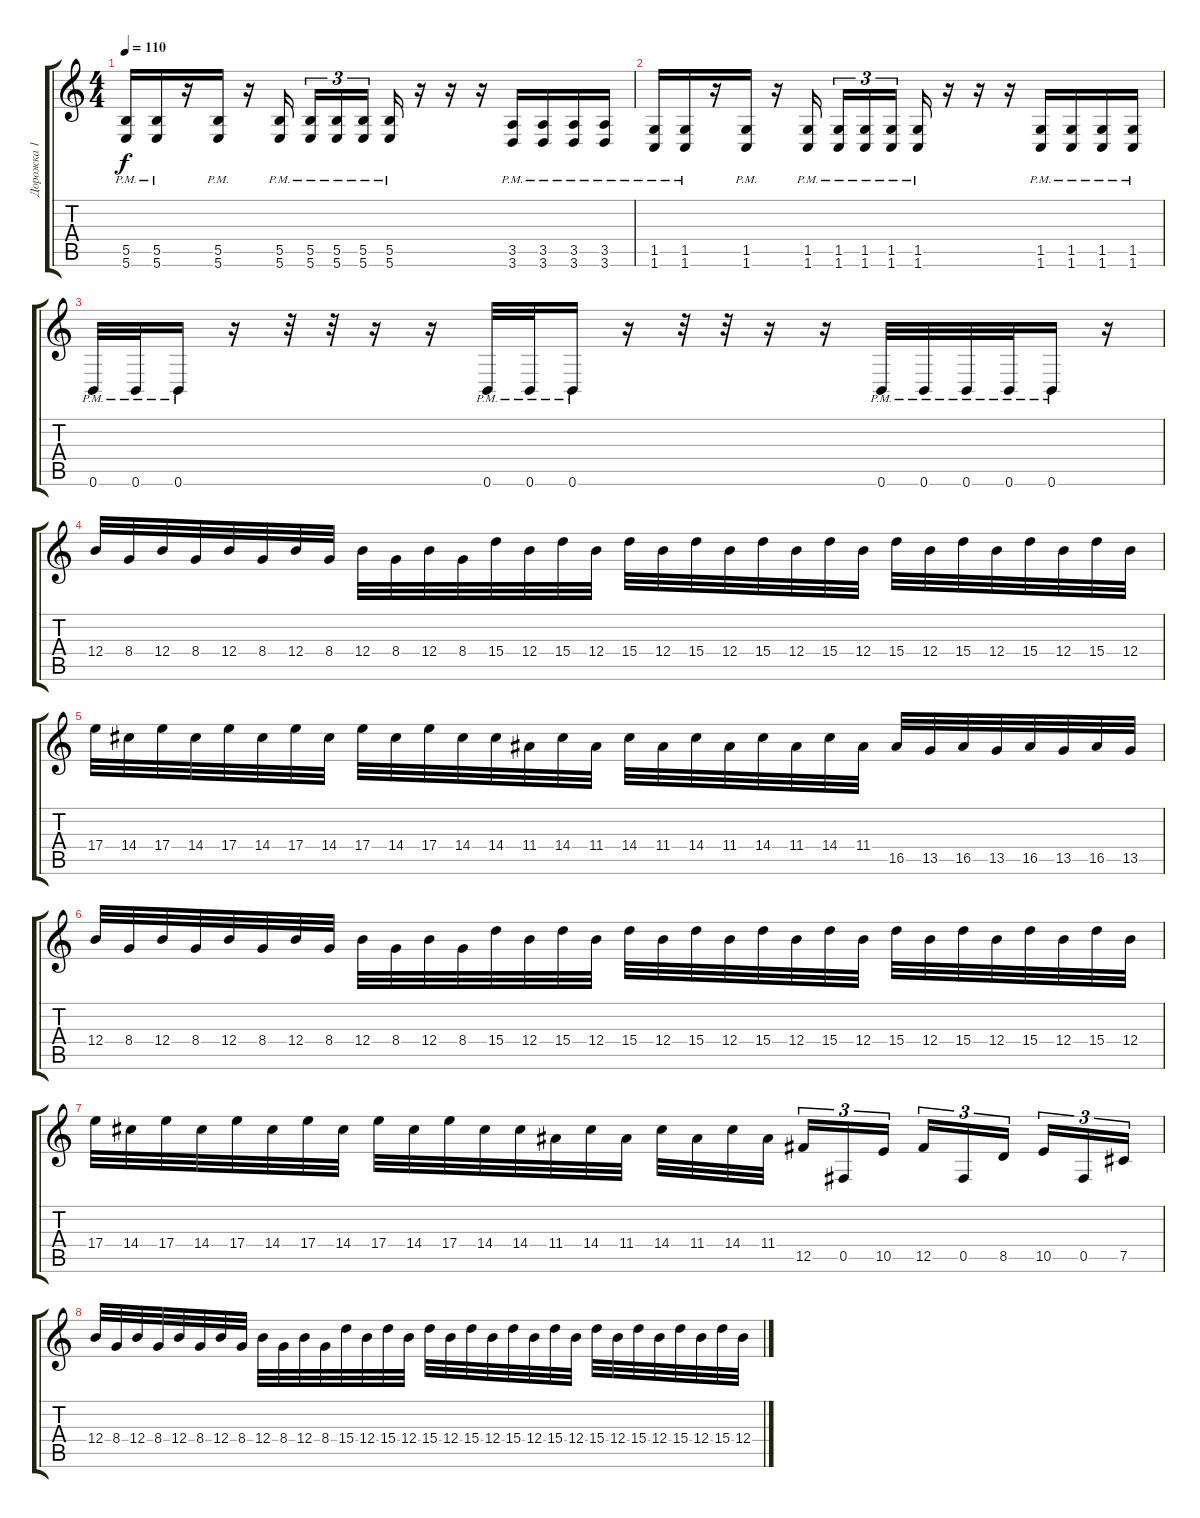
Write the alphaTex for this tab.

\track ("Дорожка 1" "Дорожка 1") {instrument distortionguitar}
\staff {score tabs}
\tuning (Db4 Ab3 E3 B2 Gb2 B1) {hide}
\ts (4 4)
\tempo 110
\clef g2
\ks c
(5.5{pm} 5.6).16{dy f} (5.5{pm} 5.6).16 r.16 (5.5{pm} 5.6).16 r.16 (5.5{pm} 5.6).16 (5.5{pm} 5.6).16{tu (3 2)} (5.5{pm} 5.6).16{tu (3 2)} (5.5{pm} 5.6).16{tu (3 2)} (5.5{pm} 5.6).16 r.16 r.16 r.16 (3.5{pm} 3.6).16 (3.5{pm} 3.6).16 (3.5{pm} 3.6).16 (3.5{pm} 3.6).16 |
(1.5{pm} 1.6).16 (1.5{pm} 1.6).16 r.16 (1.5{pm} 1.6).16 r.16 (1.5{pm} 1.6).16 (1.5{pm} 1.6).16{tu (3 2)} (1.5{pm} 1.6).16{tu (3 2)} (1.5{pm} 1.6).16{tu (3 2)} (1.5{pm} 1.6).16 r.16 r.16 r.16 (1.5{pm} 1.6).16 (1.5{pm} 1.6).16 (1.5{pm} 1.6).16 (1.5{pm} 1.6).16 |
0.6{pm}.32 0.6{pm}.32 0.6{pm}.16 r.16 r.32 r.32 r.16 r.16 0.6{pm}.32 0.6{pm}.32 0.6{pm}.16 r.16 r.32 r.32 r.16 r.16 0.6{pm}.32 0.6{pm}.32 0.6{pm}.32 0.6{pm}.32 0.6{pm}.16 r.16 |
12.4.32 8.4.32 12.4.32 8.4.32 12.4.32 8.4.32 12.4.32 8.4.32 12.4.32 8.4.32 12.4.32 8.4.32 15.4.32 12.4.32 15.4.32 12.4.32 15.4.32 12.4.32 15.4.32 12.4.32 15.4.32 12.4.32 15.4.32 12.4.32 15.4.32 12.4.32 15.4.32 12.4.32 15.4.32 12.4.32 15.4.32 12.4.32 |
17.4.32 14.4.32 17.4.32 14.4.32 17.4.32 14.4.32 17.4.32 14.4.32 17.4.32 14.4.32 17.4.32 14.4.32 14.4.32 11.4.32 14.4.32 11.4.32 14.4.32 11.4.32 14.4.32 11.4.32 14.4.32 11.4.32 14.4.32 11.4.32 16.5.32 13.5.32 16.5.32 13.5.32 16.5.32 13.5.32 16.5.32 13.5.32 |
12.4.32 8.4.32 12.4.32 8.4.32 12.4.32 8.4.32 12.4.32 8.4.32 12.4.32 8.4.32 12.4.32 8.4.32 15.4.32 12.4.32 15.4.32 12.4.32 15.4.32 12.4.32 15.4.32 12.4.32 15.4.32 12.4.32 15.4.32 12.4.32 15.4.32 12.4.32 15.4.32 12.4.32 15.4.32 12.4.32 15.4.32 12.4.32 |
17.4.32 14.4.32 17.4.32 14.4.32 17.4.32 14.4.32 17.4.32 14.4.32 17.4.32 14.4.32 17.4.32 14.4.32 14.4.32 11.4.32 14.4.32 11.4.32 14.4.32 11.4.32 14.4.32 11.4.32 12.5.16{tu (3 2)} 0.5.16{tu (3 2)} 10.5.16{tu (3 2)} 12.5.16{tu (3 2)} 0.5.16{tu (3 2)} 8.5.16{tu (3 2)} 10.5.16{tu (3 2)} 0.5.16{tu (3 2)} 7.5.16{tu (3 2)} |
12.4.32 8.4.32 12.4.32 8.4.32 12.4.32 8.4.32 12.4.32 8.4.32 12.4.32 8.4.32 12.4.32 8.4.32 15.4.32 12.4.32 15.4.32 12.4.32 15.4.32 12.4.32 15.4.32 12.4.32 15.4.32 12.4.32 15.4.32 12.4.32 15.4.32 12.4.32 15.4.32 12.4.32 15.4.32 12.4.32 15.4.32 12.4.32
